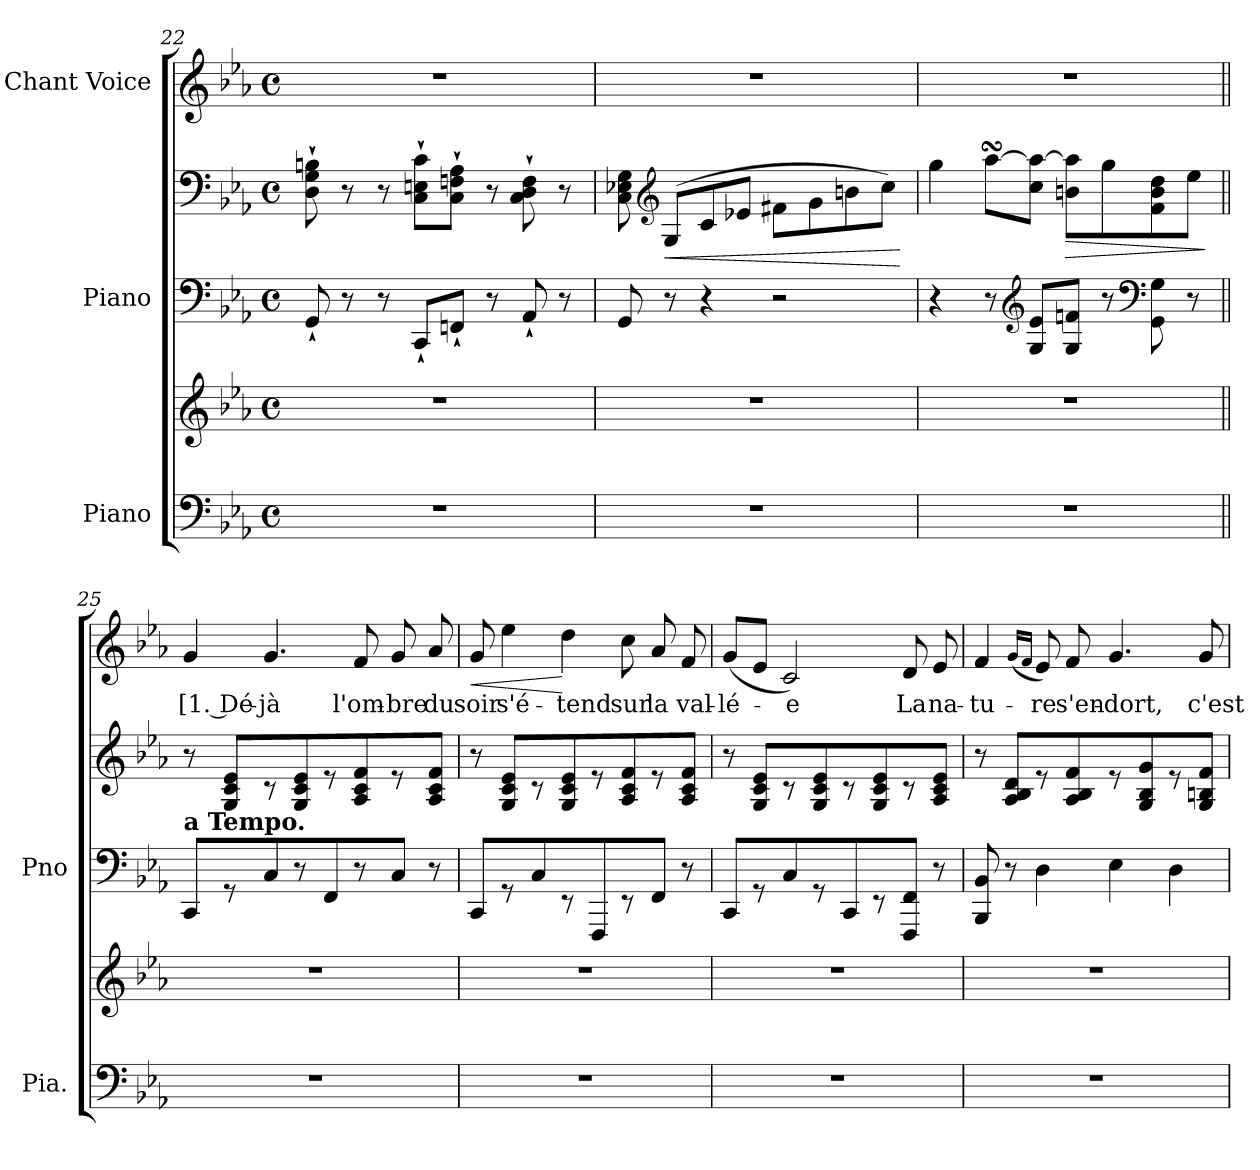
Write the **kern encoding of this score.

**kern	**kern	**kern	**kern	**dynam	**kern	**text	**dynam
*part3	*part3	*part2	*part2	*part2	*part1	*part1	*part1
*staff5	*staff4	*staff3	*staff2	*staff2/3	*staff1	*staff1	*staff1
*I"Piano	*	*I"Piano	*	*	*I"Chant Voice	*	*
*I'Pia.	*	*I'Pno	*	*	*	*	*
*clefF4	*clefG2	*clefF4	*clefF4	*	*clefG2	*	*
*k[b-e-a-]	*k[b-e-a-]	*k[b-e-a-]	*k[b-e-a-]	*	*k[b-e-a-]	*	*
*M4/4	*M4/4	*M4/4	*M4/4	*	*M4/4	*	*
*met(c)	*met(c)	*met(c)	*met(c)	*	*met(c)	*	*
=22	=22	=22	=22	=22	=22	=22	=22
1r	1r	8GG`/	8D\` 8G\` 8Bn\`	.	1r	.	.
.	.	8r	8r	.	.	.	.
.	.	8r	8r	.	.	.	.
.	.	8CC`/L	8C\` 8En\` 8c\`L	.	.	.	.
.	.	8FFn`/J	8C\` 8Fn\` 8A-\`J	.	.	.	.
.	.	8r	8r	.	.	.	.
.	.	8AA-`/	8C\` 8D\` 8F\`	.	.	.	.
.	.	8r	8r	.	.	.	.
=23	=23	=23	=23	=23	=23	=23	=23
1r	1r	8GG/	8C\ 8E-X\ 8G\	.	1r	.	.
*	*	*	*clefG2	*	*	*	*
!	!	!	!	!LO:HP:b	!	!	!
.	.	8r	(8G/L	<	.	.	.
.	.	4r	8c/	.	.	.	.
.	.	.	8e-X/J	.	.	.	.
.	.	2r	8f#X\L	.	.	.	.
.	.	.	8g\	.	.	.	.
.	.	.	8bn\	.	.	.	.
.	.	.	8cc\J)	.	.	.	.
.	.	.	.	[	.	.	.
=24	=24	=24	=24	=24	=24	=24	=24
1r	1r	4r	4gg\	.	1r	.	.
.	.	8r	[8aa-sSSs\L	.	.	.	.
*	*	*clefG2	*	*	*	*	*
.	.	8G/ 8e-/L	8cc\ 8aa-\_J	.	.	.	.
!	!	!	!	!LO:HP:b	!	!	!
.	.	8G/ 8fn/J	8bn\ 8aa-\]L	>	.	.	.
.	.	8r	8gg\	.	.	.	.
*	*	*clefF4	*	*	*	*	*
.	.	8GG\ 8G\	8f\ 8b\ 8dd\	.	.	.	.
.	.	8r	8ee-\J	.	.	.	.
.	.	.	.	]	.	.	.
!!LO:LB:g=z
=25||	=25||	=25||	=25||	=25||	=25||	=25||	=25||
!	!	!LO:TX:a:B:t=a Tempo.	!	!	!	!	!
!	!	!	!	!	!	!LO:LY:b	!
1r	1r	8CC/L	8r	.	4g/	[1. Dé-	.
.	.	8r	8G/ 8c/ 8e-/L	.	.	.	.
!	!	!	!	!	!	!LO:LY:b	!
.	.	8C/	8r	.	4.g/	-jà	.
.	.	8r	8G/ 8c/ 8e-/	.	.	.	.
.	.	8FF/	8r	.	.	.	.
!	!	!	!	!	!	!LO:LY:b	!
.	.	8r	8A-/ 8c/ 8f/	.	8f/	l'om-	.
!	!	!	!	!	!	!LO:LY:b	!
.	.	8C/J	8r	.	8g/	-bre	.
!	!	!	!	!	!	!LO:LY:b	!
.	.	8r	8A-/ 8c/ 8f/J	.	8a-/	du	.
=26	=26	=26	=26	=26	=26	=26	=26
!	!	!	!	!	!	!LO:LY:b	!LO:HP:b
1r	1r	8CC/L	8r	.	8g/	soir	<
!	!	!	!	!	!	!LO:LY:b	!
.	.	8r	8G/ 8c/ 8e-/L	.	4ee-\	s'é-	.
.	.	8C/	8r	.	.	.	.
!	!	!	!	!	!	!LO:LY:b	!
.	.	8r	8G/ 8c/ 8e-/	.	4dd\	-tend	[
.	.	8FFF/	8r	.	.	.	.
!	!	!	!	!	!	!LO:LY:b	!
.	.	8r	8A-/ 8c/ 8f/	.	8cc\	sur	.
!	!	!	!	!	!	!LO:LY:b	!
.	.	8FF/J	8r	.	8a-/	la	.
!	!	!	!	!	!	!LO:LY:b	!
.	.	8r	8A-/ 8c/ 8f/J	.	8f/	val-	.
=27	=27	=27	=27	=27	=27	=27	=27
!	!	!	!	!	!	!LO:LY:b	!
1r	1r	8CC/L	8r	.	(8g/L	-lé-	.
.	.	8r	8G/ 8c/ 8e-/L	.	8e-/J	.	.
!	!	!	!	!	!	!LO:LY:b	!
.	.	8C/	8r	.	2c/)	-e	.
.	.	8r	8G/ 8c/ 8e-/	.	.	.	.
.	.	8CC/	8r	.	.	.	.
.	.	8r	8G/ 8c/ 8e-/	.	.	.	.
!	!	!	!	!	!	!LO:LY:b	!
.	.	8FFF/ 8FF/J	8r	.	8d/	La	.
!	!	!	!	!	!	!LO:LY:b	!
.	.	8r	8A-/ 8c/ 8e-/J	.	8e-/	na-	.
=28	=28	=28	=28	=28	=28	=28	=28
!	!	!	!	!	!	!LO:LY:b	!
1r	1r	8BBB-/ 8BB-/	8r	.	4f/	-tu-	.
.	.	8r	8A-/ 8B-/ 8d/L	.	.	.	.
.	.	.	.	.	(16qg/LL	.	.
.	.	.	.	.	16qf/JJ	.	.
!	!	!	!	!	!	!LO:LY:b	!
.	.	4D\	8r	.	8e-/)	-re	.
!	!	!	!	!	!	!LO:LY:b	!
.	.	.	8A-/ 8B-/ 8f/	.	8f/	s'en-	.
!	!	!	!	!	!	!LO:LY:b	!
.	.	4E-\	8r	.	4.g/	-dort,	.
.	.	.	8G/ 8B-/ 8g/	.	.	.	.
.	.	4D\	8r	.	.	.	.
!	!	!	!	!	!	!LO:LY:b	!
.	.	.	8G/ 8Bn/ 8f/J	.	8g/	c'est	.
=	=	=	=	=	=	=	=
*-	*-	*-	*-	*-	*-	*-	*-
